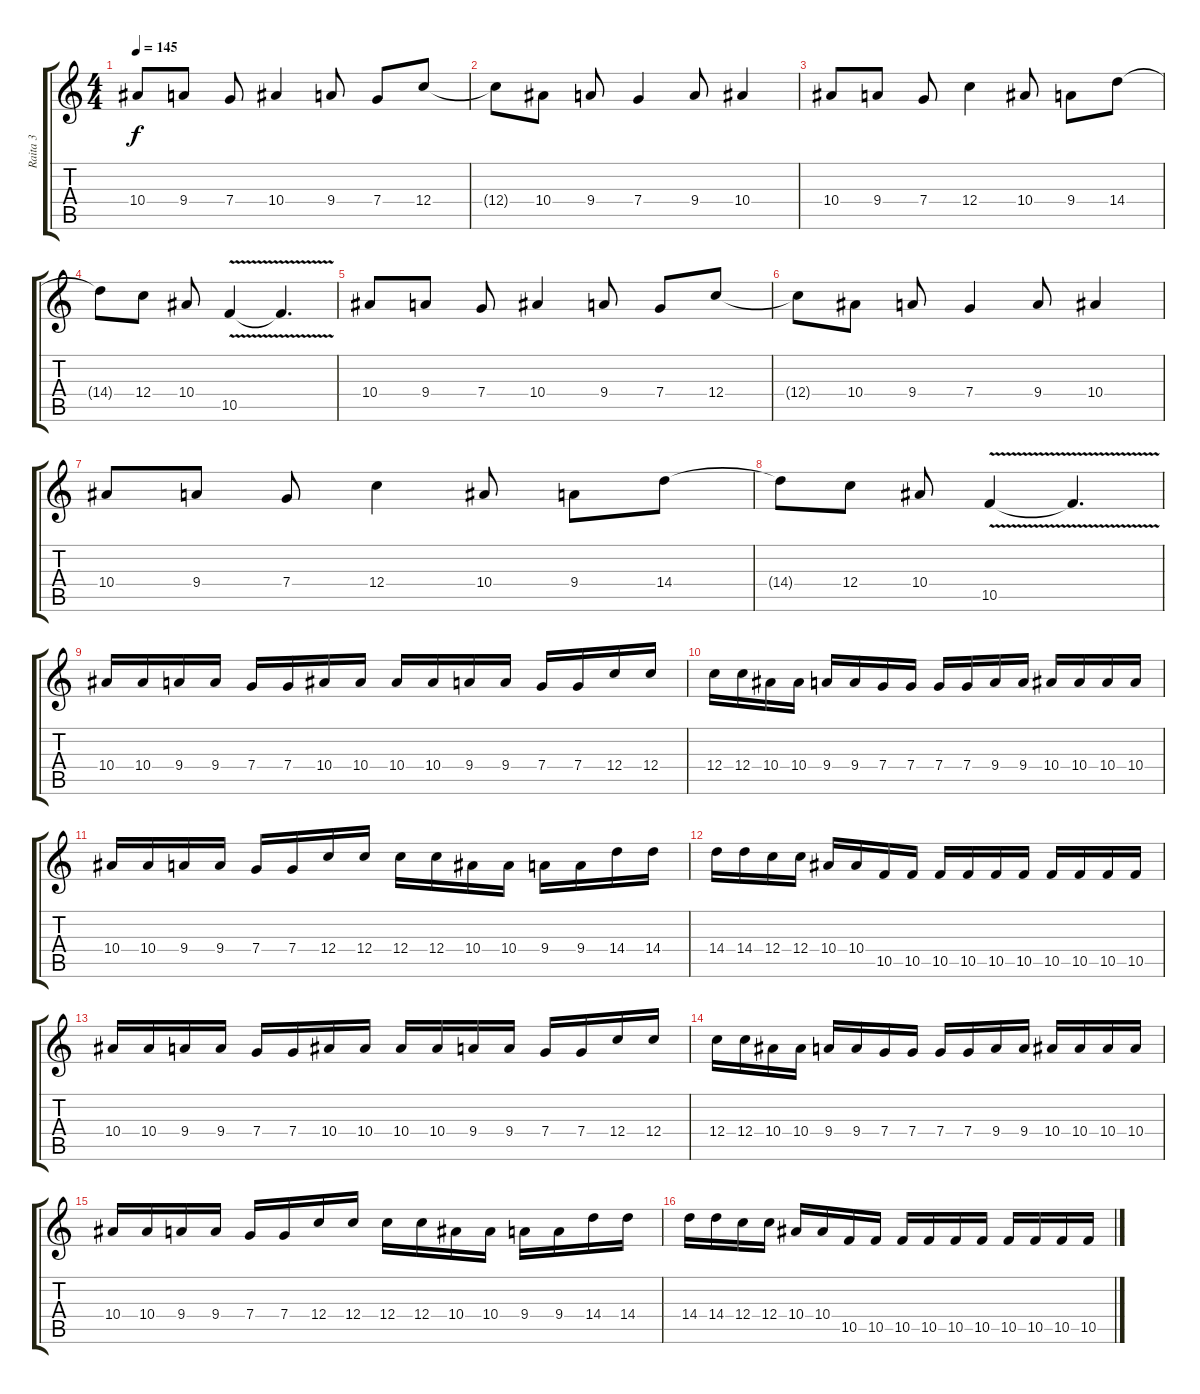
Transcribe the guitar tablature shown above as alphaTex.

\track ("Raita 3" "Raita 3") {instrument distortionguitar}
\staff {score tabs}
\tuning (D4 A3 F3 C3 G2 C2) {hide}
\ts (4 4)
\tempo 145
\clef g2
\ks c
10.4.8{dy f} 9.4.8 7.4.8 10.4.4 9.4.8 7.4.8 12.4.8 |
12.4{t}.8 10.4.8 9.4.8 7.4.4 9.4.8 10.4.4 |
10.4.8 9.4.8 7.4.8 12.4.4 10.4.8 9.4.8 14.4.8 |
14.4{t}.8 12.4.8 10.4.8 10.5{v}.4 10.5{t}.4{d} |
10.4.8 9.4.8 7.4.8 10.4.4 9.4.8 7.4.8 12.4.8 |
12.4{t}.8 10.4.8 9.4.8 7.4.4 9.4.8 10.4.4 |
10.4.8 9.4.8 7.4.8 12.4.4 10.4.8 9.4.8 14.4.8 |
14.4{t}.8 12.4.8 10.4.8 10.5{v}.4 10.5{t}.4{d} |
10.4.16 10.4.16 9.4.16 9.4.16 7.4.16 7.4.16 10.4.16 10.4.16 10.4.16 10.4.16 9.4.16 9.4.16 7.4.16 7.4.16 12.4.16 12.4.16 |
12.4.16 12.4.16 10.4.16 10.4.16 9.4.16 9.4.16 7.4.16 7.4.16 7.4.16 7.4.16 9.4.16 9.4.16 10.4.16 10.4.16 10.4.16 10.4.16 |
10.4.16 10.4.16 9.4.16 9.4.16 7.4.16 7.4.16 12.4.16 12.4.16 12.4.16 12.4.16 10.4.16 10.4.16 9.4.16 9.4.16 14.4.16 14.4.16 |
14.4.16 14.4.16 12.4.16 12.4.16 10.4.16 10.4.16 10.5.16 10.5.16 10.5.16 10.5.16 10.5.16 10.5.16 10.5.16 10.5.16 10.5.16 10.5.16 |
10.4.16 10.4.16 9.4.16 9.4.16 7.4.16 7.4.16 10.4.16 10.4.16 10.4.16 10.4.16 9.4.16 9.4.16 7.4.16 7.4.16 12.4.16 12.4.16 |
12.4.16 12.4.16 10.4.16 10.4.16 9.4.16 9.4.16 7.4.16 7.4.16 7.4.16 7.4.16 9.4.16 9.4.16 10.4.16 10.4.16 10.4.16 10.4.16 |
10.4.16 10.4.16 9.4.16 9.4.16 7.4.16 7.4.16 12.4.16 12.4.16 12.4.16 12.4.16 10.4.16 10.4.16 9.4.16 9.4.16 14.4.16 14.4.16 |
14.4.16 14.4.16 12.4.16 12.4.16 10.4.16 10.4.16 10.5.16 10.5.16 10.5.16 10.5.16 10.5.16 10.5.16 10.5.16 10.5.16 10.5.16 10.5.16
